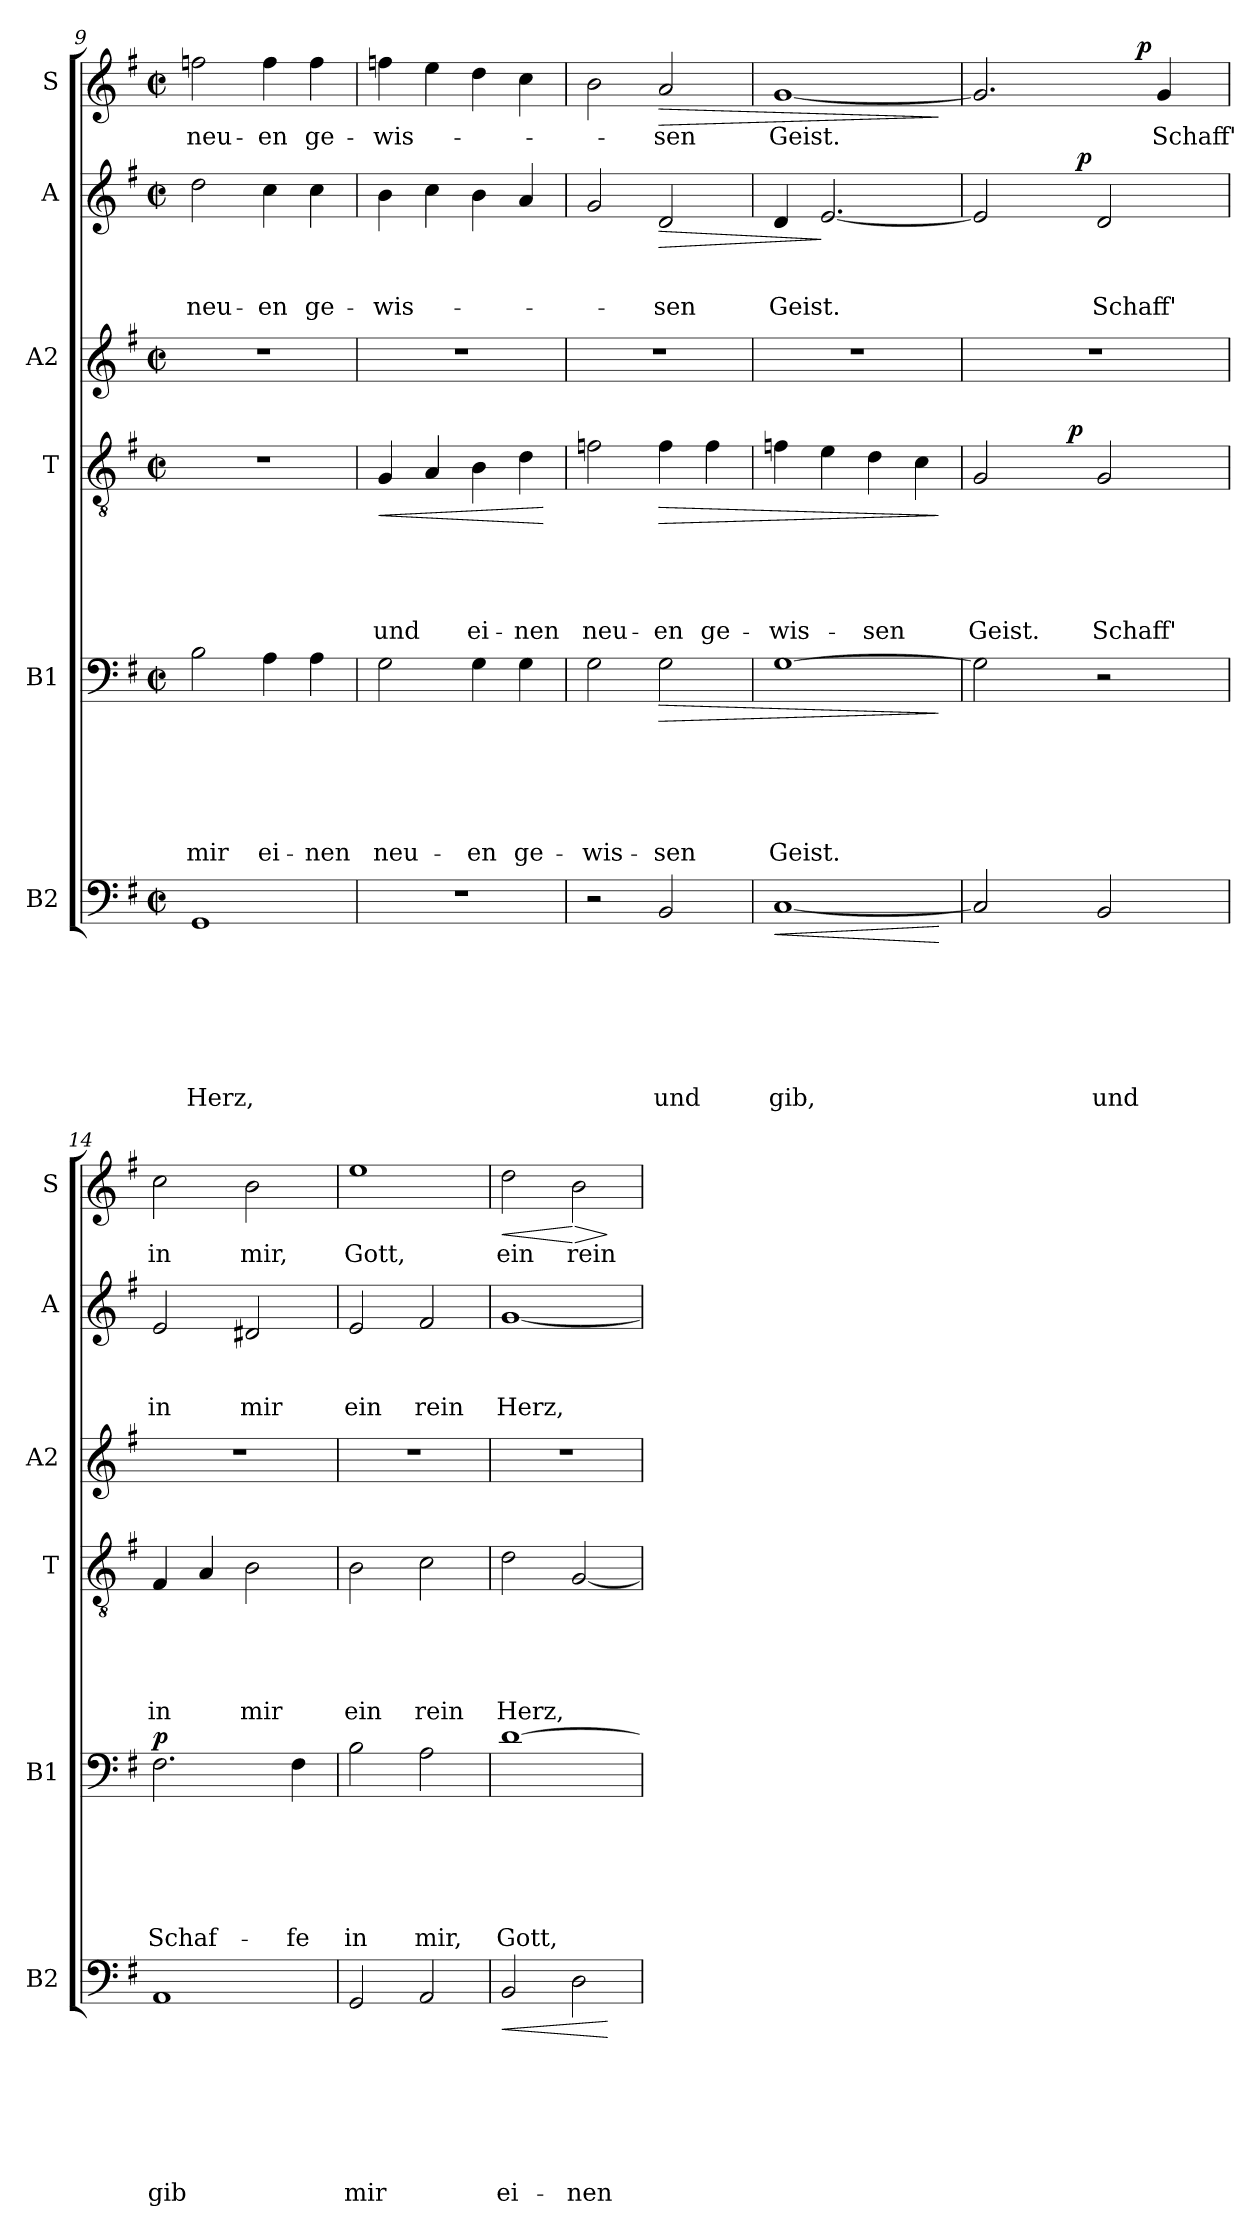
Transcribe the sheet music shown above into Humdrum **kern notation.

**kern	**text	**text	**text	**text	**text	**text	**text	**dynam	**kern	**text	**text	**text	**text	**text	**text	**dynam	**kern	**text	**text	**text	**text	**text	**dynam	**kern	**kern	**text	**text	**text	**dynam	**kern	**text	**dynam
*part6	*part6	*part6	*part6	*part6	*part6	*part6	*part6	*part6	*part5	*part5	*part5	*part5	*part5	*part5	*part5	*part5	*part4	*part4	*part4	*part4	*part4	*part4	*part4	*part3	*part2	*part2	*part2	*part2	*part2	*part1	*part1	*part1
*staff6	*staff6	*staff6	*staff6	*staff6	*staff6	*staff6	*staff6	*staff6	*staff5	*staff5	*staff5	*staff5	*staff5	*staff5	*staff5	*staff5	*staff4	*staff4	*staff4	*staff4	*staff4	*staff4	*staff4	*staff3	*staff2	*staff2	*staff2	*staff2	*staff2	*staff1	*staff1	*staff1
*I"B2	*	*	*	*	*	*	*	*	*I"B1	*	*	*	*	*	*	*	*I"T	*	*	*	*	*	*	*I"A2	*I"A	*	*	*	*	*I"S	*	*
*I'B2	*	*	*	*	*	*	*	*	*I'B1	*	*	*	*	*	*	*	*I'T	*	*	*	*	*	*	*I'A2	*I'A	*	*	*	*	*I'S	*	*
*clefF4	*	*	*	*	*	*	*	*	*clefF4	*	*	*	*	*	*	*	*clefGv2	*	*	*	*	*	*	*clefG2	*clefG2	*	*	*	*	*clefG2	*	*
*k[f#]	*	*	*	*	*	*	*	*	*k[f#]	*	*	*	*	*	*	*	*k[f#]	*	*	*	*	*	*	*k[f#]	*k[f#]	*	*	*	*	*k[f#]	*	*
*G:	*	*	*	*	*	*	*	*	*G:	*	*	*	*	*	*	*	*G:	*	*	*	*	*	*	*G:	*G:	*	*	*	*	*G:	*	*
*M2/2	*	*	*	*	*	*	*	*	*M2/2	*	*	*	*	*	*	*	*M2/2	*	*	*	*	*	*	*M2/2	*M2/2	*	*	*	*	*M2/2	*	*
*met(c|)	*	*	*	*	*	*	*	*	*met(c|)	*	*	*	*	*	*	*	*met(c|)	*	*	*	*	*	*	*met(c|)	*met(c|)	*	*	*	*	*met(c|)	*	*
=9	=9	=9	=9	=9	=9	=9	=9	=9	=9	=9	=9	=9	=9	=9	=9	=9	=9	=9	=9	=9	=9	=9	=9	=9	=9	=9	=9	=9	=9	=9	=9	=9
!	!	!	!	!	!	!	!LO:LY:b	!	!	!	!	!	!	!	!LO:LY:b	!	!	!	!	!	!	!	!	!	!	!	!	!LO:LY:b	!	!	!LO:LY:b	!
1GG	.	.	.	.	.	.	Herz,	.	2B\	.	.	.	.	.	mir	.	1r	.	.	.	.	.	.	1r	2dd\	.	.	neu-	.	2ffn\	neu-	.
!	!	!	!	!	!	!	!	!	!	!	!	!	!	!	!LO:LY:b	!	!	!	!	!	!	!	!	!	!	!	!	!LO:LY:b	!	!	!LO:LY:b	!
.	.	.	.	.	.	.	.	.	4A\	.	.	.	.	.	ei-	.	.	.	.	.	.	.	.	.	4cc\	.	.	-en	.	4ff\	-en	.
!	!	!	!	!	!	!	!	!	!	!	!	!	!	!	!LO:LY:b	!	!	!	!	!	!	!	!	!	!	!	!	!LO:LY:b	!	!	!LO:LY:b	!
.	.	.	.	.	.	.	.	.	4A\	.	.	.	.	.	-nen	.	.	.	.	.	.	.	.	.	4cc\	.	.	ge-	.	4ff\	ge-	.
=10	=10	=10	=10	=10	=10	=10	=10	=10	=10	=10	=10	=10	=10	=10	=10	=10	=10	=10	=10	=10	=10	=10	=10	=10	=10	=10	=10	=10	=10	=10	=10	=10
!	!	!	!	!	!	!	!	!	!	!	!	!	!	!	!LO:LY:b	!	!	!	!	!	!	!LO:LY:b	!LO:HP:b	!	!	!	!	!LO:LY:b	!	!	!LO:LY:b	!
1r	.	.	.	.	.	.	.	.	2G\	.	.	.	.	.	neu-	.	4G/	.	.	.	.	und	<	1r	4b\	.	.	-wis-	.	4ffn\	-wis-	.
.	.	.	.	.	.	.	.	.	.	.	.	.	.	.	.	.	4A/	.	.	.	.	.	.	.	4cc\	.	.	.	.	4ee\	.	.
!	!	!	!	!	!	!	!	!	!	!	!	!	!	!	!LO:LY:b	!	!	!	!	!	!	!LO:LY:b	!	!	!	!	!	!	!	!	!	!
.	.	.	.	.	.	.	.	.	4G\	.	.	.	.	.	-en	.	4B\	.	.	.	.	ei-	.	.	4b\	.	.	.	.	4dd\	.	.
!	!	!	!	!	!	!	!	!	!	!	!	!	!	!	!LO:LY:b	!	!	!	!	!	!	!LO:LY:b	!	!	!	!	!	!	!	!	!	!
.	.	.	.	.	.	.	.	.	4G\	.	.	.	.	.	ge-	.	4d\	.	.	.	.	-nen	.	.	4a/	.	.	.	.	4cc\	.	.
.	.	.	.	.	.	.	.	.	.	.	.	.	.	.	.	.	.	.	.	.	.	.	[	.	.	.	.	.	.	.	.	.
=11	=11	=11	=11	=11	=11	=11	=11	=11	=11	=11	=11	=11	=11	=11	=11	=11	=11	=11	=11	=11	=11	=11	=11	=11	=11	=11	=11	=11	=11	=11	=11	=11
!	!	!	!	!	!	!	!	!	!	!	!	!	!	!	!LO:LY:b	!	!	!	!	!	!	!LO:LY:b	!	!	!	!	!	!	!	!	!	!
2r	.	.	.	.	.	.	.	.	2G\	.	.	.	.	.	-wis-	.	2fn\	.	.	.	.	neu-	.	1r	2g/	.	.	.	.	2b\	.	.
!	!	!	!	!	!	!	!LO:LY:b	!	!	!	!	!	!	!	!LO:LY:b	!LO:HP:b	!	!	!	!	!	!LO:LY:b	!LO:HP:b	!	!	!	!	!LO:LY:b	!LO:HP:b	!	!LO:LY:b	!LO:HP:b
2BB/	.	.	.	.	.	.	und	.	2G\	.	.	.	.	.	-sen	>	4f\	.	.	.	.	-en	>	.	2d/	.	.	-sen	>	2a/	-sen	>
!	!	!	!	!	!	!	!	!	!	!	!	!	!	!	!	!	!	!	!	!	!	!LO:LY:b	!	!	!	!	!	!	!	!	!	!
.	.	.	.	.	.	.	.	.	.	.	.	.	.	.	.	.	4f\	.	.	.	.	ge-	.	.	.	.	.	.	.	.	.	.
=12	=12	=12	=12	=12	=12	=12	=12	=12	=12	=12	=12	=12	=12	=12	=12	=12	=12	=12	=12	=12	=12	=12	=12	=12	=12	=12	=12	=12	=12	=12	=12	=12
!	!	!	!	!	!	!	!LO:LY:b	!LO:HP:b	!	!	!	!	!	!	!	!	!	!	!	!	!	!	!	!	!	!	!	!	!	!	!	!
!	!	!	!	!	!	!	!	!LO:HP:n=1:b	!	!	!	!	!	!	!LO:LY:b	!	!	!	!	!	!	!LO:LY:b	!	!	!	!	!	!LO:LY:b	!	!	!LO:LY:b	!
[<1C	.	.	.	.	.	.	gib,	< >	[>1G	.	.	.	.	.	Geist.	.	4fn\	.	.	.	.	-wis-	.	1r	4d/	.	.	Geist.	.	[<1g	Geist.	.
.	.	.	.	.	.	.	.	.	.	.	.	.	.	.	.	.	4e\	.	.	.	.	.	.	.	[<2.e/	.	.	.	]	.	.	.
!	!	!	!	!	!	!	!	!	!	!	!	!	!	!	!	!	!	!	!	!	!	!LO:LY:b	!	!	!	!	!	!	!	!	!	!
.	.	.	.	.	.	.	.	.	.	.	.	.	.	.	.	.	4d\	.	.	.	.	-sen	.	.	.	.	.	.	.	.	.	.
.	.	.	.	.	.	.	.	.	.	.	.	.	.	.	.	.	4c\	.	.	.	.	.	.	.	.	.	.	.	.	.	.	.
.	.	.	.	.	.	.	.	[	.	.	.	.	.	.	.	]	.	.	.	.	.	.	]	.	.	.	.	.	.	.	.	]
=13	=13	=13	=13	=13	=13	=13	=13	=13	=13	=13	=13	=13	=13	=13	=13	=13	=13	=13	=13	=13	=13	=13	=13	=13	=13	=13	=13	=13	=13	=13	=13	=13
!	!	!	!	!	!	!	!	!	!	!	!	!	!	!	!	!	!	!	!	!	!	!LO:LY:b	!	!	!	!	!	!	!	!	!	!
*	*	*	*	*	*	*	*	*	*	*	*	*	*	*	*	*	*^	*	*	*	*	*	*	*	*^	*	*	*	*	*^	*	*
2C/]	.	.	.	.	.	.	.	.	2G\]	.	.	.	.	.	.	.	2G/	4ryy	.	.	.	.	Geist.	.	1r	2e/]	4..ryy	.	.	.	.	2.g/]	2ryy	.	.
.	.	.	.	.	.	.	.	.	.	.	.	.	.	.	.	.	.	8ryy	.	.	.	.	.	.	.	.	.	.	.	.	.	.	.	.	.
.	.	.	.	.	.	.	.	.	.	.	.	.	.	.	.	.	.	32.ryy	.	.	.	.	.	.	.	.	.	.	.	.	.	.	.	.	.
!	!	!	!	!	!	!	!	!	!	!	!	!	!	!	!	!	!	!	!	!	!	!	!	!LO:DY:a	!	!	!	!	!	!	!	!	!	!	!
.	.	.	.	.	.	.	.	.	.	.	.	.	.	.	.	.	.	2ryy	.	.	.	.	.	p	.	.	.	.	.	.	.	.	.	.	.
!	!	!	!	!	!	!	!	!	!	!	!	!	!	!	!	!	!	!	!	!	!	!	!	!	!	!	!	!	!	!	!LO:DY:a	!	!	!	!
.	.	.	.	.	.	.	.	.	.	.	.	.	.	.	.	.	.	.	.	.	.	.	.	.	.	.	2ryy	.	.	.	p	.	.	.	.
!	!	!	!	!	!	!	!LO:LY:b	!	!	!	!	!	!	!	!	!	!	!	!	!	!	!	!LO:LY:b	!	!	!	!	!	!	!LO:LY:b	!	!	!	!	!
2BB/	.	.	.	.	.	.	und	]	2r	.	.	.	.	.	.	.	2G/	.	.	.	.	.	Schaff'	.	.	2d/	.	.	.	Schaff'	.	.	8.ryy	.	.
!	!	!	!	!	!	!	!	!	!	!	!	!	!	!	!	!	!	!	!	!	!	!	!	!	!	!	!	!	!	!	!	!	!	!	!LO:DY:a
.	.	.	.	.	.	.	.	.	.	.	.	.	.	.	.	.	.	.	.	.	.	.	.	.	.	.	.	.	.	.	.	.	4ryy	.	p
!	!	!	!	!	!	!	!	!	!	!	!	!	!	!	!	!	!	!	!	!	!	!	!	!	!	!	!	!	!	!	!	!	!	!LO:LY:b	!
.	.	.	.	.	.	.	.	.	.	.	.	.	.	.	.	.	.	.	.	.	.	.	.	.	.	.	.	.	.	.	.	4g/	.	Schaff'	.
.	.	.	.	.	.	.	.	.	.	.	.	.	.	.	.	.	.	16ryy	.	.	.	.	.	.	.	.	.	.	.	.	.	.	.	.	.
.	.	.	.	.	.	.	.	.	.	.	.	.	.	.	.	.	.	.	.	.	.	.	.	.	.	.	16ryy	.	.	.	.	.	16ryy	.	.
.	.	.	.	.	.	.	.	.	.	.	.	.	.	.	.	.	.	64ryy	.	.	.	.	.	.	.	.	.	.	.	.	.	.	.	.	.
!!LO:PB:g=z
=14	=14	=14	=14	=14	=14	=14	=14	=14	=14	=14	=14	=14	=14	=14	=14	=14	=14	=14	=14	=14	=14	=14	=14	=14	=14	=14	=14	=14	=14	=14	=14	=14	=14	=14	=14
!	!	!	!	!	!	!	!LO:LY:b	!	!	!	!	!	!	!	!LO:LY:b	!LO:DY:a	!	!	!	!	!	!	!LO:LY:b	!	!	!	!	!	!	!LO:LY:b	!	!	!	!LO:LY:b	!
*	*	*	*	*	*	*	*	*	*	*	*	*	*	*	*	*	*	*	*	*	*	*	*	*	*	*v	*v	*	*	*	*	*	*	*	*
*	*	*	*	*	*	*	*	*	*	*	*	*	*	*	*	*	*v	*v	*	*	*	*	*	*	*	*	*	*	*	*	*v	*v	*	*
1AA	.	.	.	.	.	.	gib	.	2.F#\	.	.	.	.	.	Schaf-	p	4F#/	.	.	.	.	in	.	1r	2e/	.	.	in	.	2cc\	in	.
.	.	.	.	.	.	.	.	.	.	.	.	.	.	.	.	.	4A/	.	.	.	.	.	.	.	.	.	.	.	.	.	.	.
!	!	!	!	!	!	!	!	!	!	!	!	!	!	!	!	!	!	!	!	!	!	!LO:LY:b	!	!	!	!	!	!LO:LY:b	!	!	!LO:LY:b	!
.	.	.	.	.	.	.	.	.	.	.	.	.	.	.	.	.	2B\	.	.	.	.	mir	.	.	2d#X/	.	.	mir	.	2b\	mir,	.
!	!	!	!	!	!	!	!	!	!	!	!	!	!	!	!LO:LY:b	!	!	!	!	!	!	!	!	!	!	!	!	!	!	!	!	!
.	.	.	.	.	.	.	.	.	4F#\	.	.	.	.	.	-fe	.	.	.	.	.	.	.	.	.	.	.	.	.	.	.	.	.
=15	=15	=15	=15	=15	=15	=15	=15	=15	=15	=15	=15	=15	=15	=15	=15	=15	=15	=15	=15	=15	=15	=15	=15	=15	=15	=15	=15	=15	=15	=15	=15	=15
!	!	!	!	!	!	!	!LO:LY:b	!	!	!	!	!	!	!	!LO:LY:b	!	!	!	!	!	!	!LO:LY:b	!	!	!	!	!	!LO:LY:b	!	!	!LO:LY:b	!
2GG/	.	.	.	.	.	.	mir	.	2B\	.	.	.	.	.	in	.	2B\	.	.	.	.	ein	.	1r	2e/	.	.	ein	.	1ee	Gott,	.
!	!	!	!	!	!	!	!	!	!	!	!	!	!	!	!LO:LY:b	!	!	!	!	!	!	!LO:LY:b	!	!	!	!	!	!LO:LY:b	!	!	!	!
2AA/	.	.	.	.	.	.	.	.	2A\	.	.	.	.	.	mir,	.	2c\	.	.	.	.	rein	.	.	2f#/	.	.	rein	.	.	.	.
=16	=16	=16	=16	=16	=16	=16	=16	=16	=16	=16	=16	=16	=16	=16	=16	=16	=16	=16	=16	=16	=16	=16	=16	=16	=16	=16	=16	=16	=16	=16	=16	=16
!	!	!	!	!	!	!	!LO:LY:b	!LO:HP:b	!	!	!	!	!	!	!LO:LY:b	!	!	!	!	!	!	!LO:LY:b	!	!	!	!	!	!LO:LY:b	!	!	!LO:LY:b	!LO:HP:b
2BB/	.	.	.	.	.	.	ei-	<	[>1d	.	.	.	.	.	Gott,	.	2d\	.	.	.	.	Herz,	.	1r	[<1g	.	.	Herz,	.	2dd\	ein	<
!	!	!	!	!	!	!	!LO:LY:b	!	!	!	!	!	!	!	!	!	!	!	!	!	!	!	!	!	!	!	!	!	!	!	!LO:LY:b	!LO:HP:n=1:b
2D\	.	.	.	.	.	.	-nen	.	.	.	.	.	.	.	.	.	[<2G/	.	.	.	.	.	.	.	.	.	.	.	.	2b\	rein	[ >
.	.	.	.	.	.	.	.	[	.	.	.	.	.	.	.	.	.	.	.	.	.	.	.	.	.	.	.	.	.	.	.	]
=	=	=	=	=	=	=	=	=	=	=	=	=	=	=	=	=	=	=	=	=	=	=	=	=	=	=	=	=	=	=	=	=
*-	*-	*-	*-	*-	*-	*-	*-	*-	*-	*-	*-	*-	*-	*-	*-	*-	*-	*-	*-	*-	*-	*-	*-	*-	*-	*-	*-	*-	*-	*-	*-	*-
